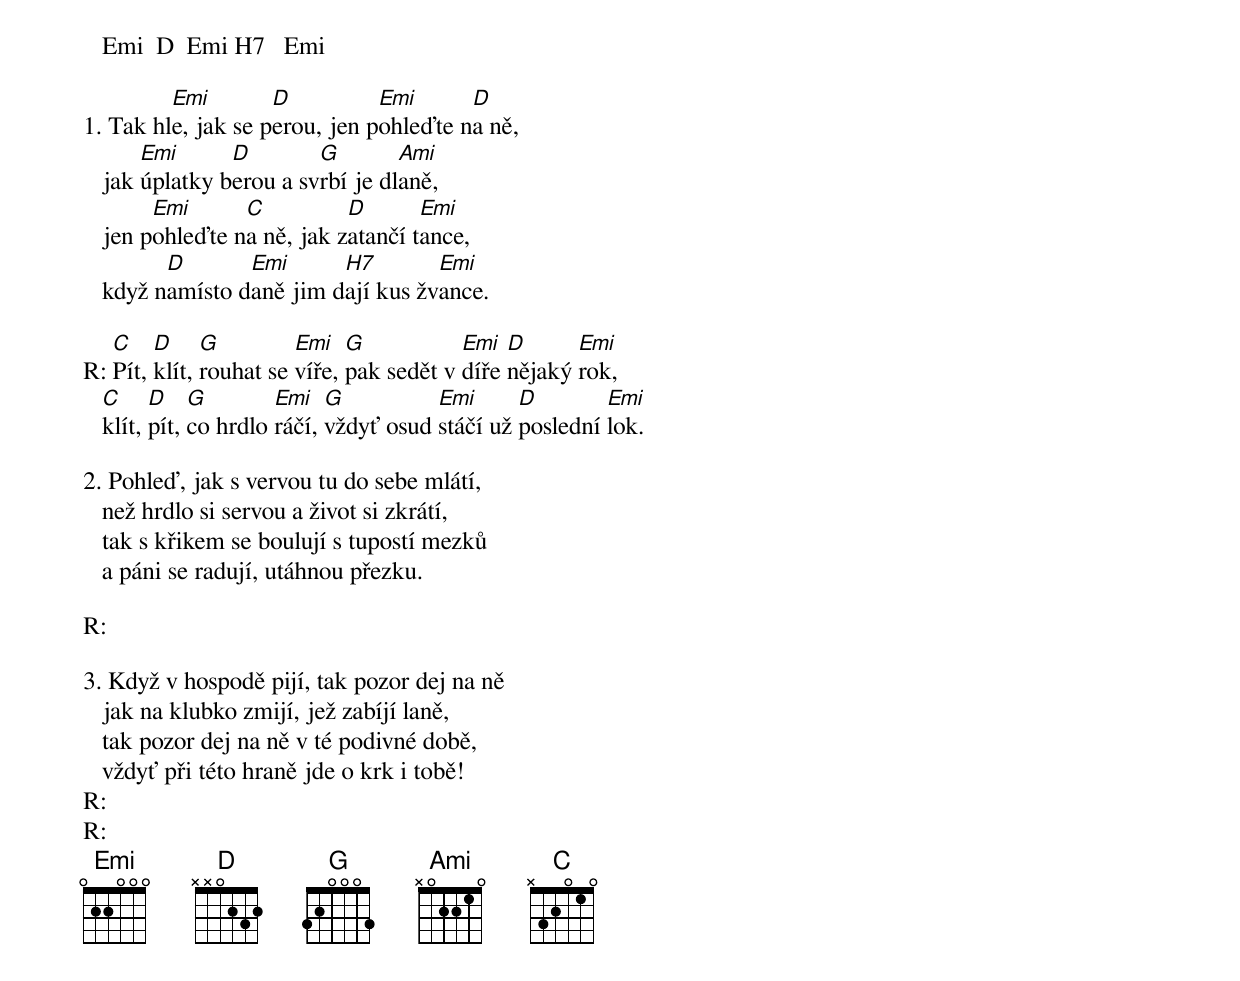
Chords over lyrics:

   Emi  D  Emi H7   Emi

         Emi        D          Emi      D
1. Tak hle, jak se perou, jen pohleďte na ně,
       Emi      D        G        Ami
   jak úplatky berou a svrbí je dlaně,
        Emi      C          D       Emi
   jen pohleďte na ně, jak zatančí tance,
         D       Emi      H7        Emi
   když namísto daně jim dají kus žvance.

   C    D     G         Emi   G           Emi  D      Emi
R: Pít, klít, rouhat se víře, pak sedět v díře nějaký rok,
   C     D    G        Emi   G          Emi      D        Emi
   klít, pít, co hrdlo ráčí, vždyť osud stáčí už poslední lok.

2. Pohleď, jak s vervou tu do sebe mlátí,
   než hrdlo si servou a život si zkrátí,
   tak s křikem se boulují s tupostí mezků
   a páni se radují, utáhnou přezku.

R:

3. Když v hospodě pijí, tak pozor dej na ně
   jak na klubko zmijí, jež zabíjí laně,
   tak pozor dej na ně v té podivné době,
   vždyť při této hraně jde o krk i tobě!
R:
R:
